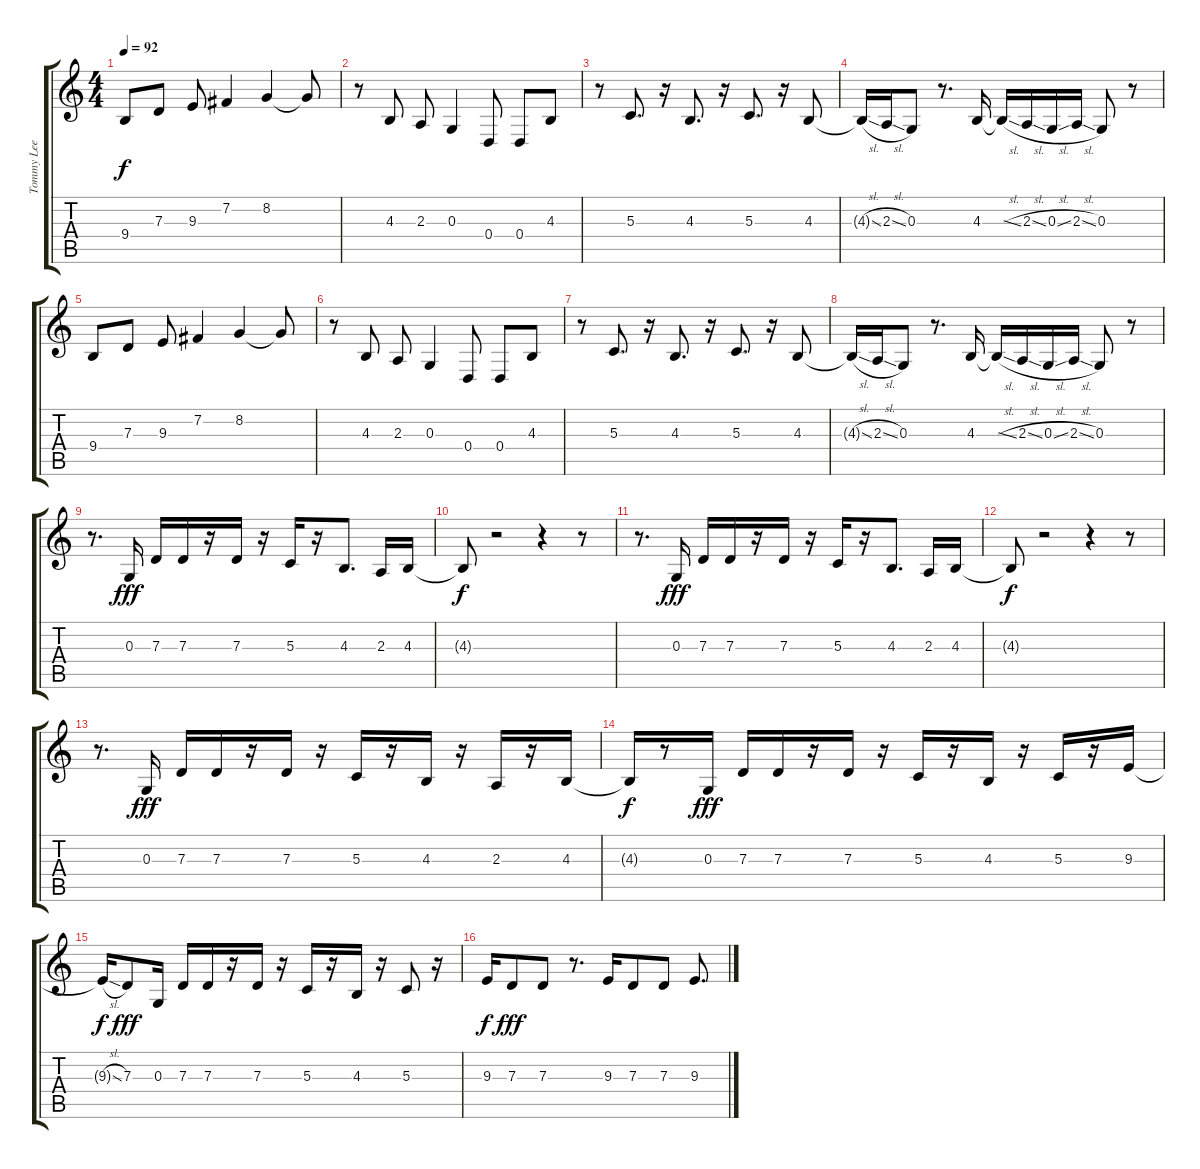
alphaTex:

\track ("Tommy Lee Singin'" "Tommy Lee ") {instrument clarinet}
\staff {score tabs}
\tuning (E4 B3 G3 D3 A2 D2) {hide}
\ts (4 4)
\tempo 92
\clef g2
\ks c
9.4.8{dy f} 7.3.8 9.3.8 7.2.4 8.2.4 8.2{t}.8 |
r.8 4.3.8 2.3.8 0.3.4 0.4.8 0.4.8 4.3.8 |
r.8 5.3.8{d} r.16 4.3.8{d} r.16 5.3.8{d} r.16 4.3.8 |
4.3{sl t}.16 2.3{sl}.16 0.3.8 r.8{d} 4.3.16 4.3{sl t}.16 2.3{sl}.16 0.3{sl}.16 2.3{sl}.16 0.3.8 r.8 |
9.4.8 7.3.8 9.3.8 7.2.4 8.2.4 8.2{t}.8 |
r.8 4.3.8 2.3.8 0.3.4 0.4.8 0.4.8 4.3.8 |
r.8 5.3.8{d} r.16 4.3.8{d} r.16 5.3.8{d} r.16 4.3.8 |
4.3{sl t}.16 2.3{sl}.16 0.3.8 r.8{d} 4.3.16 4.3{sl t}.16 2.3{sl}.16 0.3{sl}.16 2.3{sl}.16 0.3.8 r.8 |
r.8{d} 0.3.16{dy fff} 7.3.16 7.3.16 r.16 7.3.16 r.16 5.3.16 r.16 4.3.8{d} 2.3.16 4.3.16 |
4.3{t}.8{dy f} r.2 r.4 r.8 |
r.8{d} 0.3.16{dy fff} 7.3.16 7.3.16 r.16 7.3.16 r.16 5.3.16 r.16 4.3.8{d} 2.3.16 4.3.16 |
4.3{t}.8{dy f} r.2 r.4 r.8 |
r.8{d} 0.3.16{dy fff} 7.3.16 7.3.16 r.16 7.3.16 r.16 5.3.16 r.16 4.3.16 r.16 2.3.16 r.16 4.3.16 |
4.3{t}.16{dy f} r.8 0.3.16{dy fff} 7.3.16 7.3.16 r.16 7.3.16 r.16 5.3.16 r.16 4.3.16 r.16 5.3.16 r.16 9.3.16 |
9.3{sl t}.16{dy f} 7.3.8{dy fff} 0.3.16 7.3.16 7.3.16 r.16 7.3.16 r.16 5.3.16 r.16 4.3.16 r.16 5.3.8 r.16 |
9.3.16{dy f} 7.3.8{dy fff} 7.3.8 r.8{d} 9.3.16 7.3.8 7.3.8 9.3.8{d}
